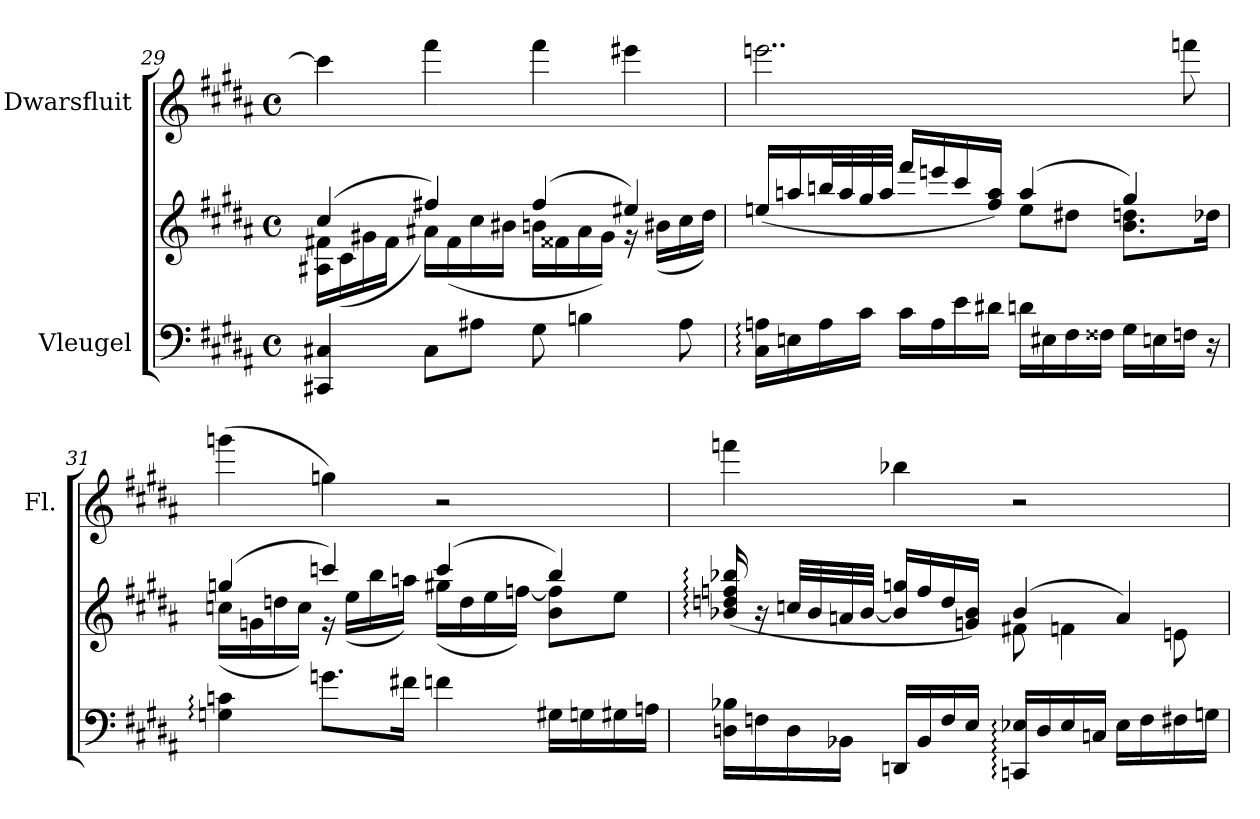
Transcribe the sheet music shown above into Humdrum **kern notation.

**kern	**kern	**kern
*part2	*part2	*part1
*staff3	*staff2	*staff1
*I"Vleugel	*	*I"Dwarsfluit
*	*	*I'Fl.
!!LO:LB:g=z
*clefF4	*clefG2	*clefG2
*k[f#c#g#d#a#]	*k[f#c#g#d#a#]	*k[f#c#g#d#a#]
*M4/4	*M4/4	*M4/4
*met(c)	*met(c)	*met(c)
=29	=29	=29
*	*^	*
4CC#X/ 4C#X/	(4cc#/	16A#X\ 16f#X\LL	4ccc#\]
.	.	(16c#\	.
.	.	16g#X\	.
.	.	16f#\JJ	.
8C#\L	4ff#X/)	16a#X\LL)	4fff#\
.	.	(16f#\	.
8A#X\J	.	16cc#\	.
.	.	16b#X\JJ	.
8G#\	(4ff#/	16bn\LL	4fff#\
.	.	16f##X\	.
4Bn\	.	16a#\	.
.	.	16g#\JJ)	.
.	4ee#X/)	16r	4eee#X\
.	.	(16b#X\LL	.
8A#\	.	16cc#\	.
.	.	16dd#\JJ)	.
=30	=30	=30	=30
16C#\: 16An\:LL	(16een/LL	2ryy	2..eeen\
16En\	16aan/	.	.
16A\	32bbn/L	.	.
.	32aa/	.	.
16c#\JJ	32gg#/	.	.
.	32aa/JJJ	.	.
16c#\LL	16fff#/LL	.	.
16A\	16eeen/	.	.
16e\	16ccc#/	.	.
16d#X\JJ	16ff#/ 16aa/JJ)	.	.
16dn\LL	(4aa/	8ee\L	.
16E#X\	.	.	.
16F#\	.	8dd#X\J	.
16F##X\JJ	.	.	.
16G#\LL	4gg#/)	8.b\ 8.ddn\L	.
16En\	.	.	.
16Fn\JJ	.	.	8fffn\
16r	.	16dd-X\Jk	.
!!LO:LB:g=z
=31	=31	=31	=31
4Gn\: 4cn\:	(4ggn/	(16ccn\LL	(4gggn\
.	.	16gn\	.
.	.	16ddn\	.
.	.	16cc\JJ)	.
8.gn\L	4cccn/)	16r	4ggn\)
.	.	(16ee\LL	.
.	.	16bb\	.
16f#X\Jk	.	16aan\JJ)	.
4fn\	(4ccc/	(16gg#X\LL	2r
.	.	16dd\	.
.	.	16ee\	.
.	.	[16ffn\JJ)	.
16G#X\LL	4bb/)	8b\ 8ff\]L	.
16Gn\	.	.	.
16G#X\	.	8ee\J	.
16An\JJ	.	.	.
!!LO:PB:g=z
=32	=32	=32	=32
16Dn\ 16B-X\LL	(16b-X/: 16ddn/: 16ffn/: 16bb-X/:	2ryy	4fffn\
16Fn\	16r	.	.
16D\	32ccn/LLL	.	.
.	32b-/	.	.
16BB-X\JJ	32an/	.	.
.	[32b-/JJJ	.	.
16DDn/LL	16b-/] 16ggn/LL	.	4bb-X\
16BB-/	16ff/	.	.
16F/	16dd/	.	.
16E/JJ	16gn/ 16b-/JJ)	.	.
16CCn/: 16E-X/:LL	(4b-/	8f#X\	2r
16D/	.	.	.
16E-/	.	4fn\	.
16Cn/JJ	.	.	.
16E-\LL	4a/)	.	.
16F\	.	.	.
16F#X\	.	8en\	.
16Gn\JJ	.	.	.
*	*v	*v	*
=	=	=
*-	*-	*-
